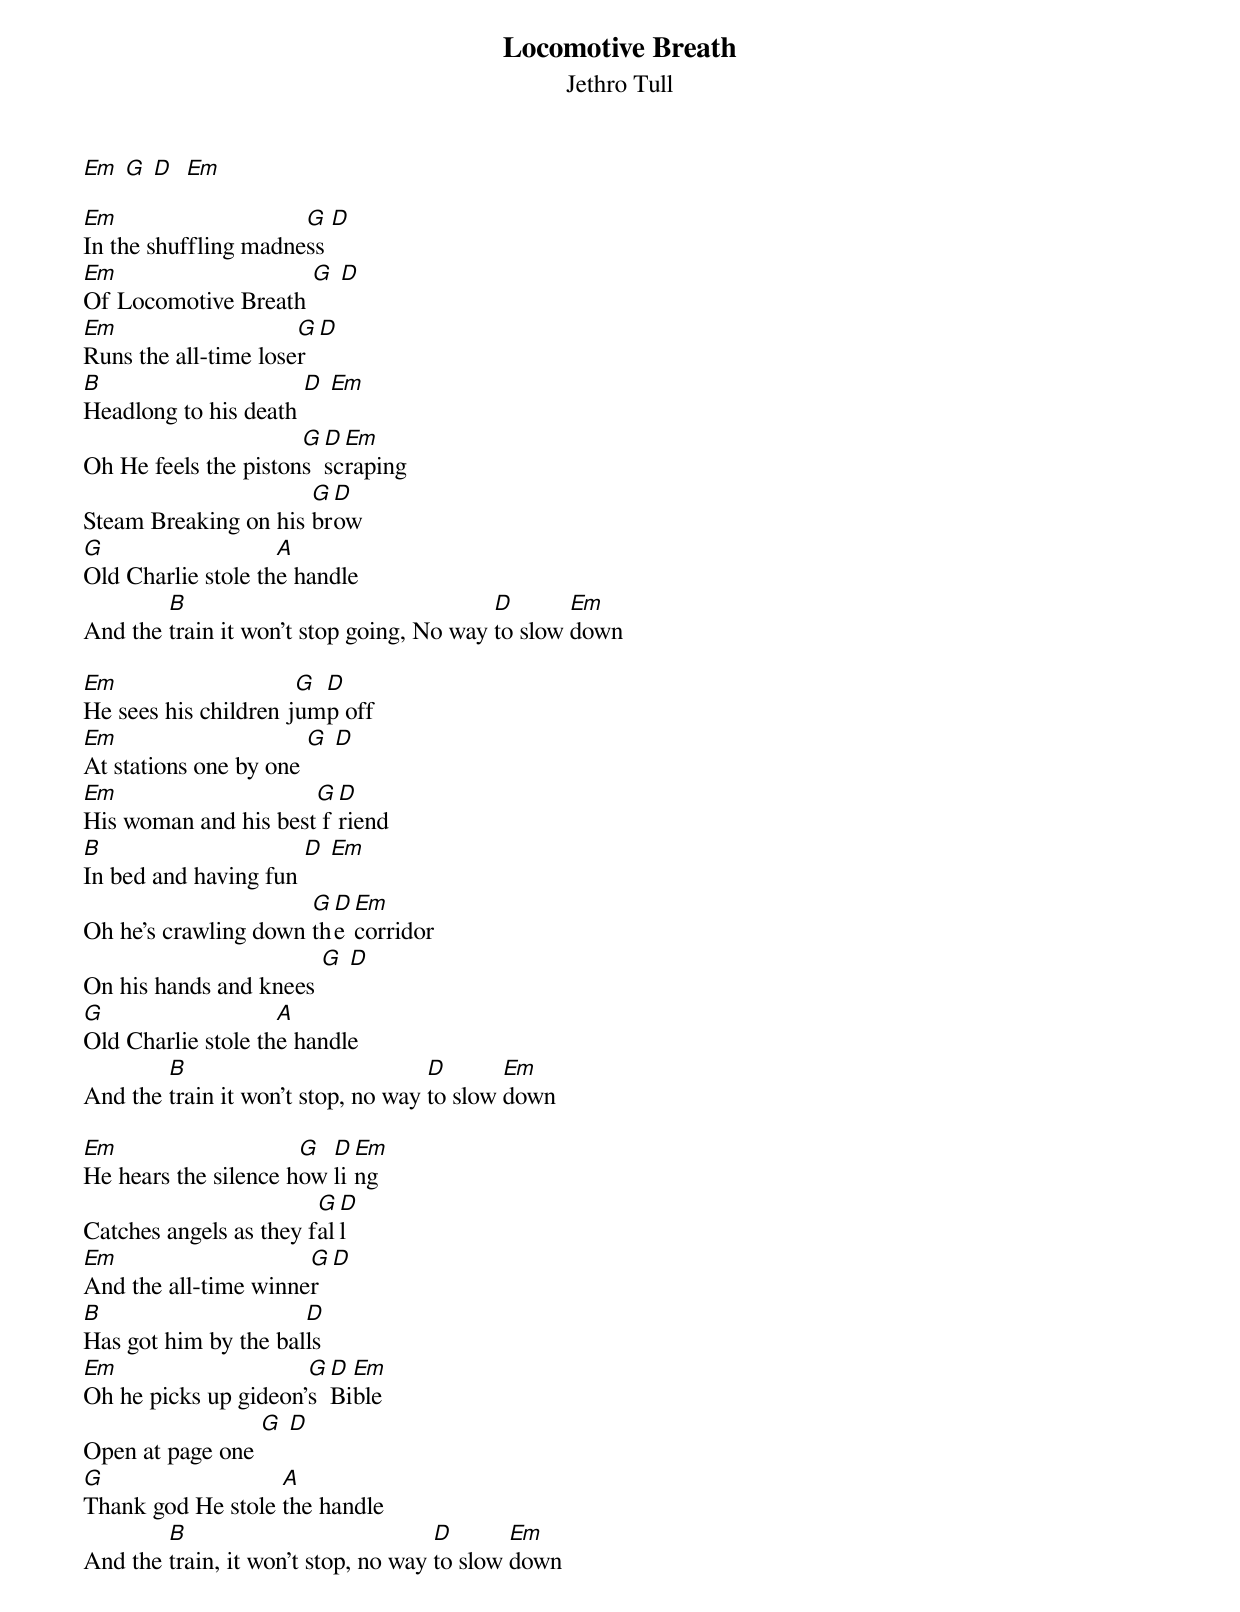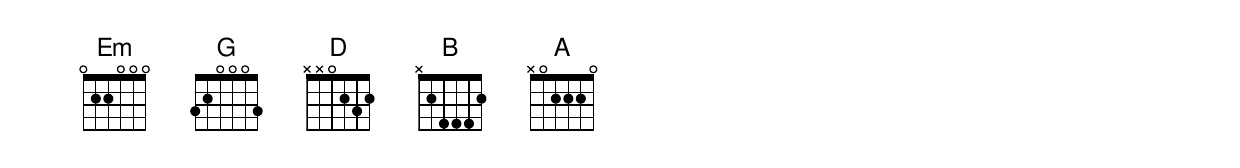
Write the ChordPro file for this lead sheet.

{title:Locomotive Breath}
{subtitle:Jethro Tull}

[Em] [G] [D]  [Em]

[Em]In the shuffling madne[G]ss [D]
[Em]Of Locomotive Breath [G] [D]
[Em]Runs the all-time lose[G]r [D]
[B]Headlong to his death [D] [Em]
Oh He feels the piston[G]s [D]sc[Em]raping
Steam Breaking on his [G]br[D]ow
[G]Old Charlie stole th[A]e handle
And the [B]train it won't stop going, No way [D]to slow [Em]down

[Em]He sees his children j[G]um[D]p off
[Em]At stations one by one [G] [D]
[Em]His woman and his best[G] f[D]riend
[B]In bed and having fun [D] [Em]
Oh he's crawling down [G]th[D]e [Em]corridor
On his hands and knees [G] [D]
[G]Old Charlie stole th[A]e handle
And the [B]train it won't stop, no way [D]to slow [Em]down

[Em]He hears the silence h[G]ow [D]li[Em]ng
Catches angels as they f[G]al[D]l
[Em]And the all-time winne[G]r [D]
[B]Has got him by the bal[D]ls
[Em]Oh he picks up gideon'[G]s [D]Bi[Em]ble
Open at page one [G] [D]
[G]Thank god He stole [A]the handle
And the [B]train, it won't stop, no way [D]to slow [Em]down
